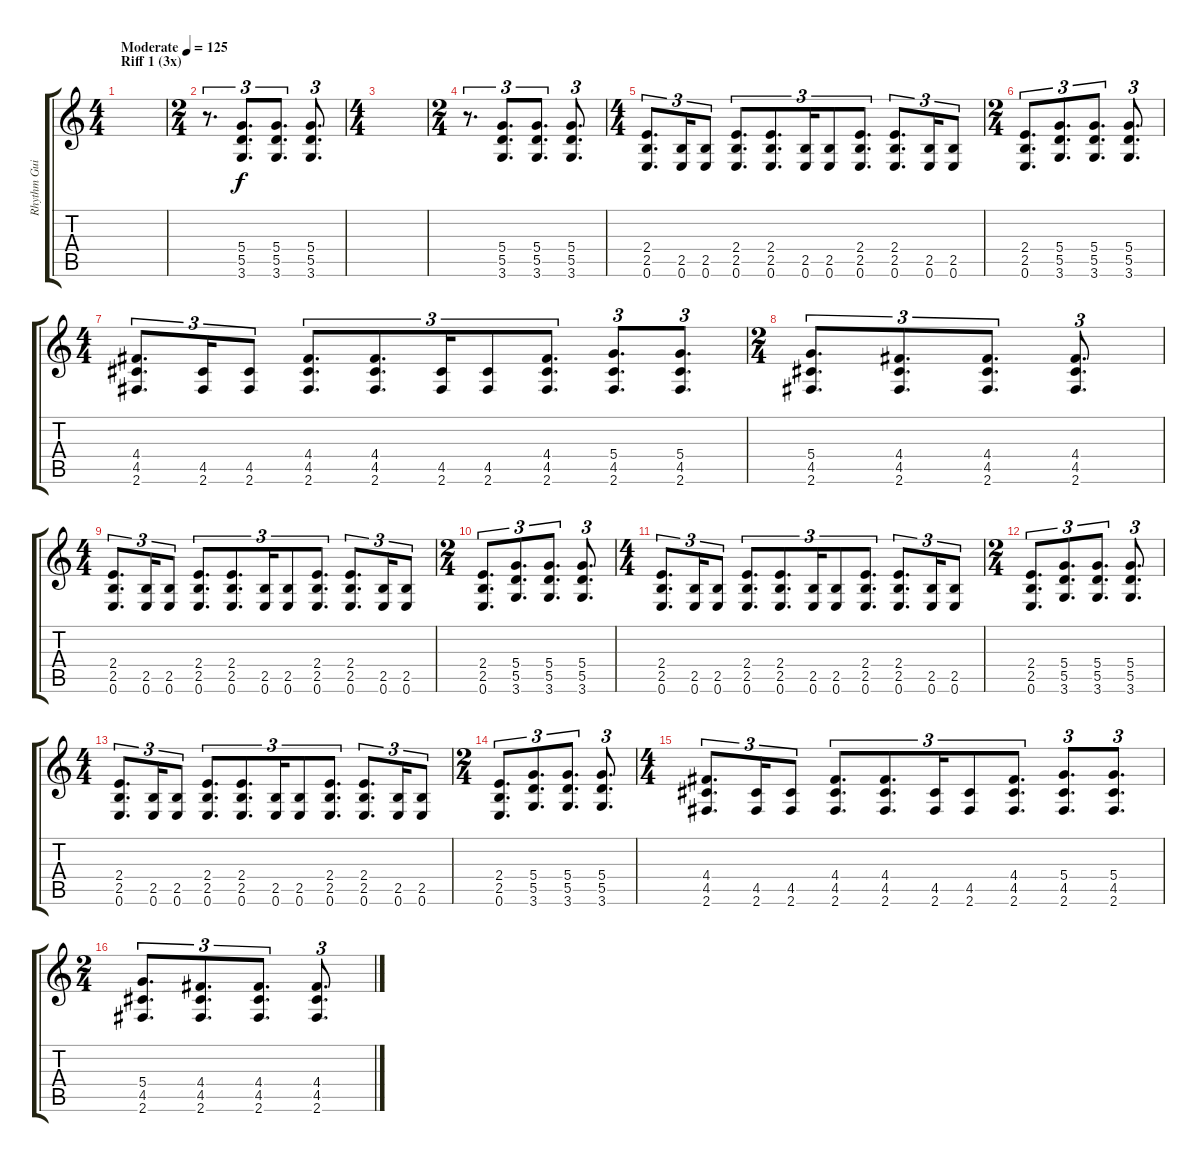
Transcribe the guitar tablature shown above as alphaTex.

\track ("Rhythm Guitar" "Rhythm Gui") {instrument distortionguitar}
\staff {score tabs}
\tuning (E4 B3 G3 D3 A2 E2) {hide}
\ts (4 4)
\section ("" "Riff 1 (3x)")
\tempo (125 "Moderate")
\clef g2
\ks c
|
\ts (2 4)
r.8{d tu (3 2)} (5.4 5.5 3.6).8{d tu (3 2)} (5.4 5.5 3.6).8{d tu (3 2)} (5.4 5.5 3.6).8{d tu (3 2)} |
\ts (4 4)
|
\ts (2 4)
r.8{d tu (3 2)} (5.4 5.5 3.6).8{d tu (3 2)} (5.4 5.5 3.6).8{d tu (3 2)} (5.4 5.5 3.6).8{d tu (3 2)} |
\ts (4 4)
(2.4 2.5 0.6).8{d tu (3 2)} (2.5 0.6).16{tu (3 2)} (2.5 0.6).8{tu (3 2)} (2.4 2.5 0.6).8{d tu (3 2)} (2.4 2.5 0.6).8{d tu (3 2)} (2.5 0.6).16{tu (3 2)} (2.5 0.6).8{tu (3 2)} (2.4 2.5 0.6).8{d tu (3 2)} (2.4 2.5 0.6).8{d tu (3 2)} (2.5 0.6).16{tu (3 2)} (2.5 0.6).8{tu (3 2)} |
\ts (2 4)
(2.4 2.5 0.6).8{d tu (3 2)} (5.4 5.5 3.6).8{d tu (3 2)} (5.4 5.5 3.6).8{d tu (3 2)} (5.4 5.5 3.6).8{d tu (3 2)} |
\ts (4 4)
(4.4 4.5 2.6).8{d tu (3 2)} (4.5 2.6).16{tu (3 2)} (4.5 2.6).8{tu (3 2)} (4.4 4.5 2.6).8{d tu (3 2)} (4.4 4.5 2.6).8{d tu (3 2)} (4.5 2.6).16{tu (3 2)} (4.5 2.6).8{tu (3 2)} (4.4 4.5 2.6).8{d tu (3 2)} (5.4 4.5 2.6).8{d tu (3 2)} (5.4 4.5 2.6).8{d tu (3 2)} |
\ts (2 4)
(5.4 4.5 2.6).8{d tu (3 2)} (4.4 4.5 2.6).8{d tu (3 2)} (4.4 4.5 2.6).8{d tu (3 2)} (4.4 4.5 2.6).8{d tu (3 2)} |
\ts (4 4)
(2.4 2.5 0.6).8{d tu (3 2)} (2.5 0.6).16{tu (3 2)} (2.5 0.6).8{tu (3 2)} (2.4 2.5 0.6).8{d tu (3 2)} (2.4 2.5 0.6).8{d tu (3 2)} (2.5 0.6).16{tu (3 2)} (2.5 0.6).8{tu (3 2)} (2.4 2.5 0.6).8{d tu (3 2)} (2.4 2.5 0.6).8{d tu (3 2)} (2.5 0.6).16{tu (3 2)} (2.5 0.6).8{tu (3 2)} |
\ts (2 4)
(2.4 2.5 0.6).8{d tu (3 2)} (5.4 5.5 3.6).8{d tu (3 2)} (5.4 5.5 3.6).8{d tu (3 2)} (5.4 5.5 3.6).8{d tu (3 2)} |
\ts (4 4)
(2.4 2.5 0.6).8{d tu (3 2)} (2.5 0.6).16{tu (3 2)} (2.5 0.6).8{tu (3 2)} (2.4 2.5 0.6).8{d tu (3 2)} (2.4 2.5 0.6).8{d tu (3 2)} (2.5 0.6).16{tu (3 2)} (2.5 0.6).8{tu (3 2)} (2.4 2.5 0.6).8{d tu (3 2)} (2.4 2.5 0.6).8{d tu (3 2)} (2.5 0.6).16{tu (3 2)} (2.5 0.6).8{tu (3 2)} |
\ts (2 4)
(2.4 2.5 0.6).8{d tu (3 2)} (5.4 5.5 3.6).8{d tu (3 2)} (5.4 5.5 3.6).8{d tu (3 2)} (5.4 5.5 3.6).8{d tu (3 2)} |
\ts (4 4)
(2.4 2.5 0.6).8{d tu (3 2)} (2.5 0.6).16{tu (3 2)} (2.5 0.6).8{tu (3 2)} (2.4 2.5 0.6).8{d tu (3 2)} (2.4 2.5 0.6).8{d tu (3 2)} (2.5 0.6).16{tu (3 2)} (2.5 0.6).8{tu (3 2)} (2.4 2.5 0.6).8{d tu (3 2)} (2.4 2.5 0.6).8{d tu (3 2)} (2.5 0.6).16{tu (3 2)} (2.5 0.6).8{tu (3 2)} |
\ts (2 4)
(2.4 2.5 0.6).8{d tu (3 2)} (5.4 5.5 3.6).8{d tu (3 2)} (5.4 5.5 3.6).8{d tu (3 2)} (5.4 5.5 3.6).8{d tu (3 2)} |
\ts (4 4)
(4.4 4.5 2.6).8{d tu (3 2)} (4.5 2.6).16{tu (3 2)} (4.5 2.6).8{tu (3 2)} (4.4 4.5 2.6).8{d tu (3 2)} (4.4 4.5 2.6).8{d tu (3 2)} (4.5 2.6).16{tu (3 2)} (4.5 2.6).8{tu (3 2)} (4.4 4.5 2.6).8{d tu (3 2)} (5.4 4.5 2.6).8{d tu (3 2)} (5.4 4.5 2.6).8{d tu (3 2)} |
\ts (2 4)
(5.4 4.5 2.6).8{d tu (3 2)} (4.4 4.5 2.6).8{d tu (3 2)} (4.4 4.5 2.6).8{d tu (3 2)} (4.4 4.5 2.6).8{d tu (3 2)}
